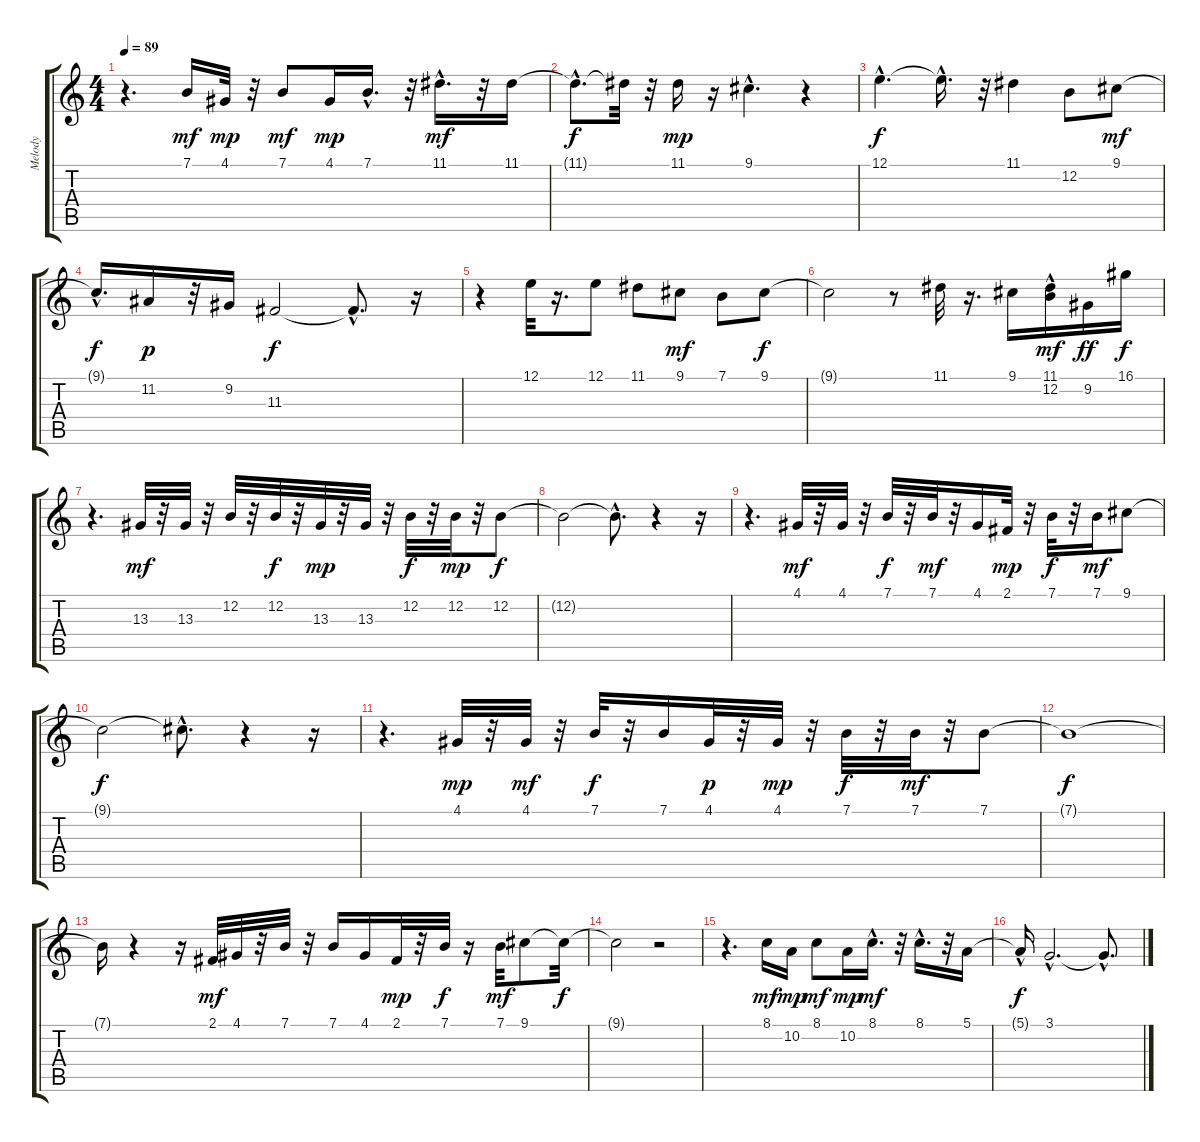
\track ("Melody" "Melody") {instrument electricgrandpiano}
\staff {score tabs}
\tuning (E4 B3 G3 D3 A2 E2) {hide}
\ts (4 4)
\tempo 89
\clef g2
\ks c
r.4{d dy f} 7.1.16{dy mf} 4.1.32{dy mp} r.32 7.1.8{dy mf} 4.1.16{dy mp} 7.1{hac}.16{d} r.32 11.1{hac}.16{d dy mf} r.32 11.1.16 |
11.1{hac t}.8{d dy f} 11.1{t}.32 r.32 11.1.16{dy mp} r.16 9.1{hac}.4{d} r.4 |
12.1{hac}.4{d dy f} 12.1{hac t}.16{d} r.32 11.1.4 12.2.8 9.1.8{dy mf} |
9.1{hac t}.16{d dy f} 11.2.16{dy p} r.32 9.2.16 11.3.2{dy f} 11.3{hac t}.8{d} r.16 |
r.4 12.1.32 r.16{d} 12.1.8 11.1.8 9.1.8{dy mf} 7.1.8 9.1.8{dy f} |
9.1{t}.2 r.8 11.1.32 r.16{d} 9.1.16 (11.1 12.2{hac}).16{dy mf} 9.2.16{dy ff} 16.1.16{dy f} |
r.4{d} 13.3.32{dy mf} r.32 13.3.32 r.32 12.2.32 r.32 12.2.32{dy f} r.32 13.3.32{dy mp} r.32 13.3.32 r.32 12.2.32{dy f} r.32 12.2.32{dy mp} r.32 12.2.8{dy f} |
12.2{t}.2 12.2{hac t}.8{d} r.4 r.16 |
r.4{d} 4.1.32{dy mf} r.32 4.1.32 r.32 7.1.32{dy f} r.32 7.1.32{dy mf} r.32 4.1.16 2.1.32{dy mp} r.32 7.1.32{dy f} r.32 7.1.16{dy mf} 9.1.8 |
9.1{t}.2{dy f} 9.1{hac t}.8{d} r.4 r.16 |
r.4{d} 4.1.32{dy mp} r.32 4.1.32{dy mf} r.32 7.1.32{dy f} r.32 7.1.16 4.1.32{dy p} r.32 4.1.32{dy mp} r.32 7.1.32{dy f} r.32 7.1.32{dy mf} r.32 7.1.8 |
7.1{t}.1{dy f} |
7.1{t}.16 r.4 r.16 2.1.32{dy mf} 4.1.32 r.32 7.1.32 r.32 7.1.16 4.1.16 2.1.32{dy mp} r.32 7.1.32{dy f} r.16 7.1.32{dy mf} 9.1.8 9.1{t}.32{dy f} |
9.1{t}.2 r.2 |
r.4{d} 8.1.16{dy mf} 10.2.16{dy mp} 8.1.8{dy mf} 10.2.16{dy mp} 8.1{hac}.16{d dy mf} r.32 8.1{hac}.16{d} r.32 5.1.16 |
5.1{hac t}.16{dy f} 3.1{hac}.2{d} 3.1{hac t}.8{d}
